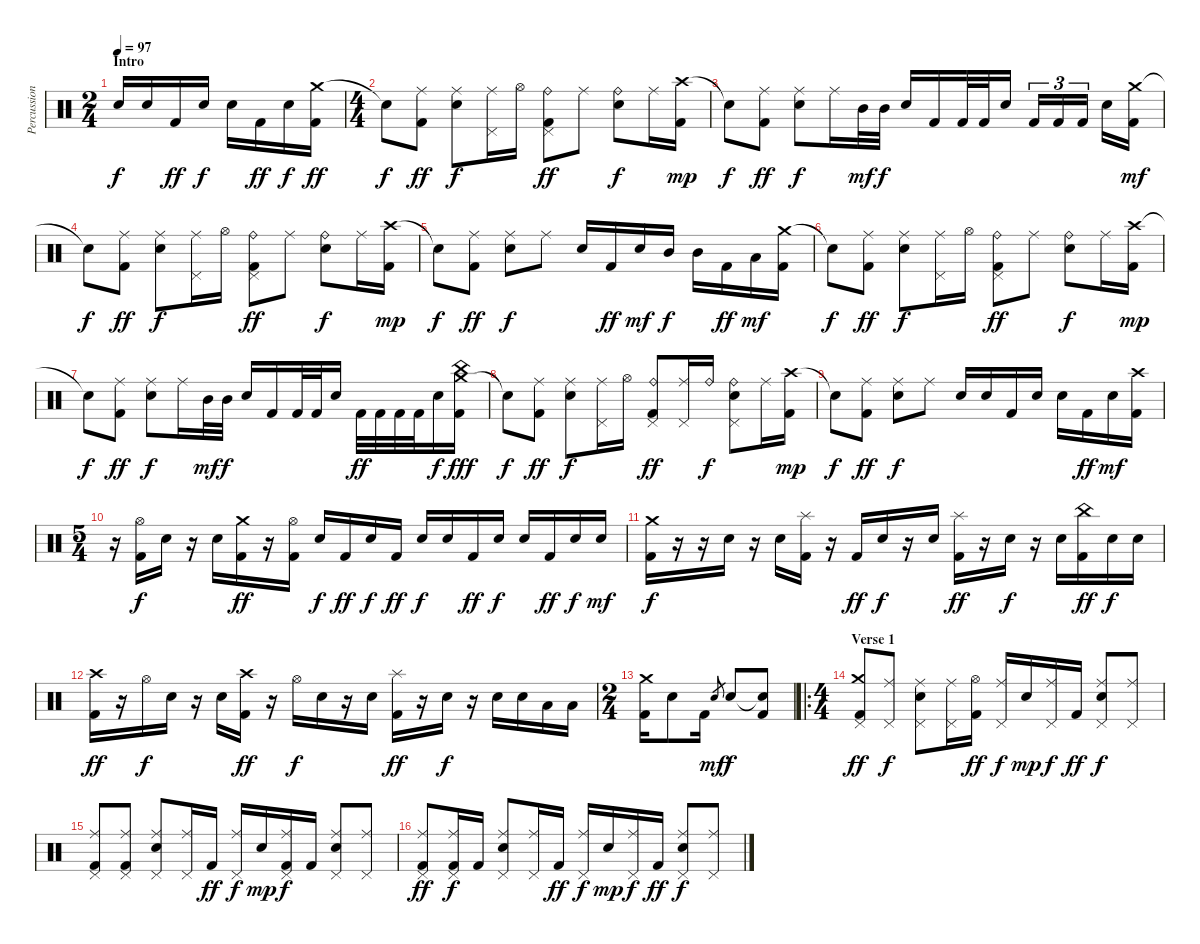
\track ("Percussion" "Percussion") {instrument percussion}
\staff {score}
\articulation defaults
\ts (2 4)
\section ("" "Intro")
\tempo 97
\clef neutral
\ks c "Electric Snare (hit)".16{dy f} "Electric Snare (hit)".16 "Kick (hit) 2".16{dy ff} "Electric Snare (hit)".16{dy f} "Electric Snare (hit)".16 "Kick (hit) 2".16{dy ff} "Electric Snare (hit)".16{dy f}
("Crash medium (hit)" "Kick (hit) 2").16{dy ff} |
\ts (4 4)
"Snare (hit)"{t}.8{dy f} ("Ride (middle)" "Kick (hit) 2").8{dy ff} ("Ride (middle)" "Electric Snare (hit)").8{dy f} ("Ride (middle)" "Pedal Hi-Hat (hit)").16 "Hi-Hat (open)".16 ("Ride (bell)" "Pedal Hi-Hat (hit)" "Kick (hit) 2").8{dy ff} "Ride (middle)".8 ("Ride (bell)" "Electric Snare (hit)").8{dy f} "Ride (middle)".16 ("Crash high (hit)" "Kick (hit) 2").16{dy mp} |
"Snare (hit)"{t}.8{dy f} ("Ride (middle)" "Kick (hit) 2").8{dy ff} ("Ride (middle)" "Electric Snare (hit)").8{dy f} "Ride (middle)".16 "Mid Tom (hit)".32{dy mf} "Mid Tom (hit)".32{dy f} "Electric Snare (hit)".16 "Kick (hit) 2".16 "Kick (hit) 2".32 "Kick (hit) 2".32 "Electric Snare (hit)".16 "Kick (hit) 2".16{tu (3 2)} "Kick (hit) 2".16{tu (3 2)} "Kick (hit) 2".16{tu (3 2)} "Electric Snare (hit)".16 ("Crash medium (hit)" "Kick (hit) 2").16{dy mf} |
"Snare (hit)"{t}.8{dy f} ("Ride (middle)" "Kick (hit) 2").8{dy ff} ("Ride (middle)" "Electric Snare (hit)").8{dy f} ("Ride (middle)" "Pedal Hi-Hat (hit)").16 "Hi-Hat (open)".16 ("Ride (bell)" "Pedal Hi-Hat (hit)" "Kick (hit) 2").8{dy ff} "Ride (middle)".8 ("Ride (bell)" "Electric Snare (hit)").8{dy f} "Ride (middle)".16 ("Crash high (hit)" "Kick (hit) 2").16{dy mp} |
"Snare (hit)"{t}.8{dy f} ("Ride (middle)" "Kick (hit) 2").8{dy ff} ("Ride (middle)" "Electric Snare (hit)").8{dy f} "Ride (middle)".8 "Electric Snare (hit)".16 "Kick (hit) 2".16{dy ff} "Electric Snare (hit)".16{dy mf} "Mid Tom (hit)".16{dy f} "Mid Tom (hit)".16 "Kick (hit) 2".16{dy ff} "Low Tom (hit)".16{dy mf} ("Crash medium (hit)" "Kick (hit) 2").16 |
"Snare (hit)"{t}.8{dy f} ("Ride (middle)" "Kick (hit) 2").8{dy ff} ("Ride (middle)" "Electric Snare (hit)").8{dy f} ("Ride (middle)" "Pedal Hi-Hat (hit)").16 "Hi-Hat (open)".16 ("Ride (bell)" "Pedal Hi-Hat (hit)" "Kick (hit) 2").8{dy ff} "Ride (middle)".8 ("Ride (bell)" "Electric Snare (hit)").8{dy f} "Ride (middle)".16 ("Crash high (hit)" "Kick (hit) 2").16{dy mp} |
"Snare (hit)"{t}.8{dy f} ("Ride (middle)" "Kick (hit) 2").8{dy ff} ("Ride (middle)" "Electric Snare (hit)").8{dy f} "Ride (middle)".16 "Mid Tom (hit)".32{dy mf} "Mid Tom (hit)".32{dy f} "Electric Snare (hit)".16 "Kick (hit) 2".16 "Kick (hit) 2".32 "Kick (hit) 2".32 "Electric Snare (hit)".16 "Kick (hit) 2".32{dy ff} "Kick (hit) 2".32 "Kick (hit) 2".32 "Kick (hit) 2".32 "Electric Snare (hit)".16{dy f} ("Crash medium (hit)" "China (hit)" "Kick (hit) 2").16{dy fff} |
"Snare (hit)"{t}.8{dy f} ("Ride (middle)" "Kick (hit) 2").8{dy ff} ("Ride (middle)" "Electric Snare (hit)").8{dy f} ("Ride (middle)" "Pedal Hi-Hat (hit)").16 "Hi-Hat (open)".16 ("Ride (bell)" "Pedal Hi-Hat (hit)" "Kick (hit) 2").8{dy ff} ("Ride (middle)" "Pedal Hi-Hat (hit)").16 "Ride (bell)".16{dy f} ("Ride (bell)" "Pedal Hi-Hat (hit)" "Electric Snare (hit)").8 "Ride (middle)".16 ("Crash high (hit)" "Kick (hit) 2").16{dy mp} |
"Snare (hit)"{t}.8{dy f} ("Ride (middle)" "Kick (hit) 2").8{dy ff} ("Ride (middle)" "Electric Snare (hit)").8{dy f} "Ride (middle)".8 "Electric Snare (hit)".16 "Electric Snare (hit)".16 "Kick (hit) 2".16 "Electric Snare (hit)".16 "Electric Snare (hit)".16 "Kick (hit) 2".16{dy ff} "Electric Snare (hit)".16{dy mf} ("Crash high (hit)" "Kick (hit) 2").16 |
\ts (5 4)
r.16 ("Hi-Hat (open)" "Kick (hit) 2").16{dy f} "Electric Snare (hit)".16 r.16 "Electric Snare (hit)".16 ("Crash medium (hit)" "Kick (hit) 2").16{dy ff} r.16 ("Hi-Hat (open)" "Kick (hit) 2").16 "Electric Snare (hit)".16{dy f} "Kick (hit) 2".16{dy ff} "Electric Snare (hit)".16{dy f} "Kick (hit) 2".16{dy ff} "Electric Snare (hit)".16{dy f} "Electric Snare (hit)".16 "Kick (hit) 2".16{dy ff} "Electric Snare (hit)".16{dy f} "Electric Snare (hit)".16 "Kick (hit) 2".16{dy ff} "Electric Snare (hit)".16{dy f} "Electric Snare (hit)".16{dy mf} |
("Crash medium (hit)" "Kick (hit) 2").16{dy f} r.16 r.16 "Electric Snare (hit)".16 r.16 "Electric Snare (hit)".16 ("Splash (hit)" "Kick (hit) 2").16 r.16 "Kick (hit) 2".16{dy ff} "Electric Snare (hit)".16{dy f} r.16 "Electric Snare (hit)".16 ("Splash (hit)" "Kick (hit) 2").16{dy ff} r.16 "Electric Snare (hit)".16{dy f} r.16 "Electric Snare (hit)".16 ("China (hit)" "Kick (hit) 2").16{dy ff} "Electric Snare (hit)".16{dy f} "Electric Snare (hit)".16 |
("Crash high (hit)" "Kick (hit) 2").16{dy ff} r.16 "Hi-Hat (open)".16{dy f} "Electric Snare (hit)".16 r.16 "Electric Snare (hit)".16 ("Crash high (hit)" "Kick (hit) 2").16{dy ff} r.16 "Hi-Hat (open)".16{dy f} "Electric Snare (hit)".16 r.16 "Electric Snare (hit)".16 ("Splash (hit)" "Kick (hit) 2").16{dy ff} r.16 "Electric Snare (hit)".16{dy f} r.16 "Electric Snare (hit)".16 "Electric Snare (hit)".16 "Low Tom (hit)".16 "Low Tom (hit)".16 |
\ts (2 4)
("Crash medium (hit)" "Kick (hit) 2").16 "Electric Snare (hit)".8 "Kick (hit) 2".16 "Electric Snare (hit)".8{gr dy mf} "Electric Snare (hit)".8{dy f} ("Snare (hit)"{t} "Kick (hit) 2").8 |
\ro
\ts (4 4)
\section ("" "Verse 1")
("Crash medium (hit)" "Pedal Hi-Hat (hit)" "Kick (hit) 2").8{dy ff} ("Ride (middle)" "Pedal Hi-Hat (hit)").8{dy f} ("Ride (middle)" "Pedal Hi-Hat (hit)" "Electric Snare (hit)").8 ("Ride (middle)" "Pedal Hi-Hat (hit)").16 ("Hi-Hat (open)" "Kick (hit) 2").16{dy ff} ("Ride (middle)" "Pedal Hi-Hat (hit)").16{dy f} "Electric Snare (hit)".16{dy mp} ("Ride (middle)" "Pedal Hi-Hat (hit)").16{dy f} "Kick (hit) 2".16{dy ff} ("Ride (middle)" "Pedal Hi-Hat (hit)" "Electric Snare (hit)").8{dy f} ("Ride (middle)" "Pedal Hi-Hat (hit)").8 |
("Ride (middle)" "Pedal Hi-Hat (hit)" "Kick (hit) 2").8 ("Ride (middle)" "Pedal Hi-Hat (hit)" "Kick (hit) 2").8 ("Ride (middle)" "Pedal Hi-Hat (hit)" "Electric Snare (hit)").8 ("Ride (middle)" "Pedal Hi-Hat (hit)").16 "Kick (hit) 2".16{dy ff} ("Ride (middle)" "Pedal Hi-Hat (hit)").16{dy f} "Electric Snare (hit)".16{dy mp} ("Ride (middle)" "Pedal Hi-Hat (hit)" "Kick (hit) 2").16{dy f} "Kick (hit) 2".16 ("Ride (middle)" "Pedal Hi-Hat (hit)" "Electric Snare (hit)").8 ("Ride (middle)" "Pedal Hi-Hat (hit)").8 |
("Ride (middle)" "Pedal Hi-Hat (hit)" "Kick (hit) 2").8{dy ff} ("Ride (middle)" "Pedal Hi-Hat (hit)" "Kick (hit) 2").16{dy f} "Kick (hit) 2".16 ("Ride (middle)" "Pedal Hi-Hat (hit)" "Electric Snare (hit)").8 ("Ride (middle)" "Pedal Hi-Hat (hit)").16 "Kick (hit) 2".16{dy ff} ("Ride (middle)" "Pedal Hi-Hat (hit)").16{dy f} "Electric Snare (hit)".16{dy mp} ("Ride (middle)" "Pedal Hi-Hat (hit)").16{dy f} "Kick (hit) 2".16{dy ff} ("Ride (middle)" "Pedal Hi-Hat (hit)" "Electric Snare (hit)").8{dy f} ("Ride (middle)" "Pedal Hi-Hat (hit)").8
